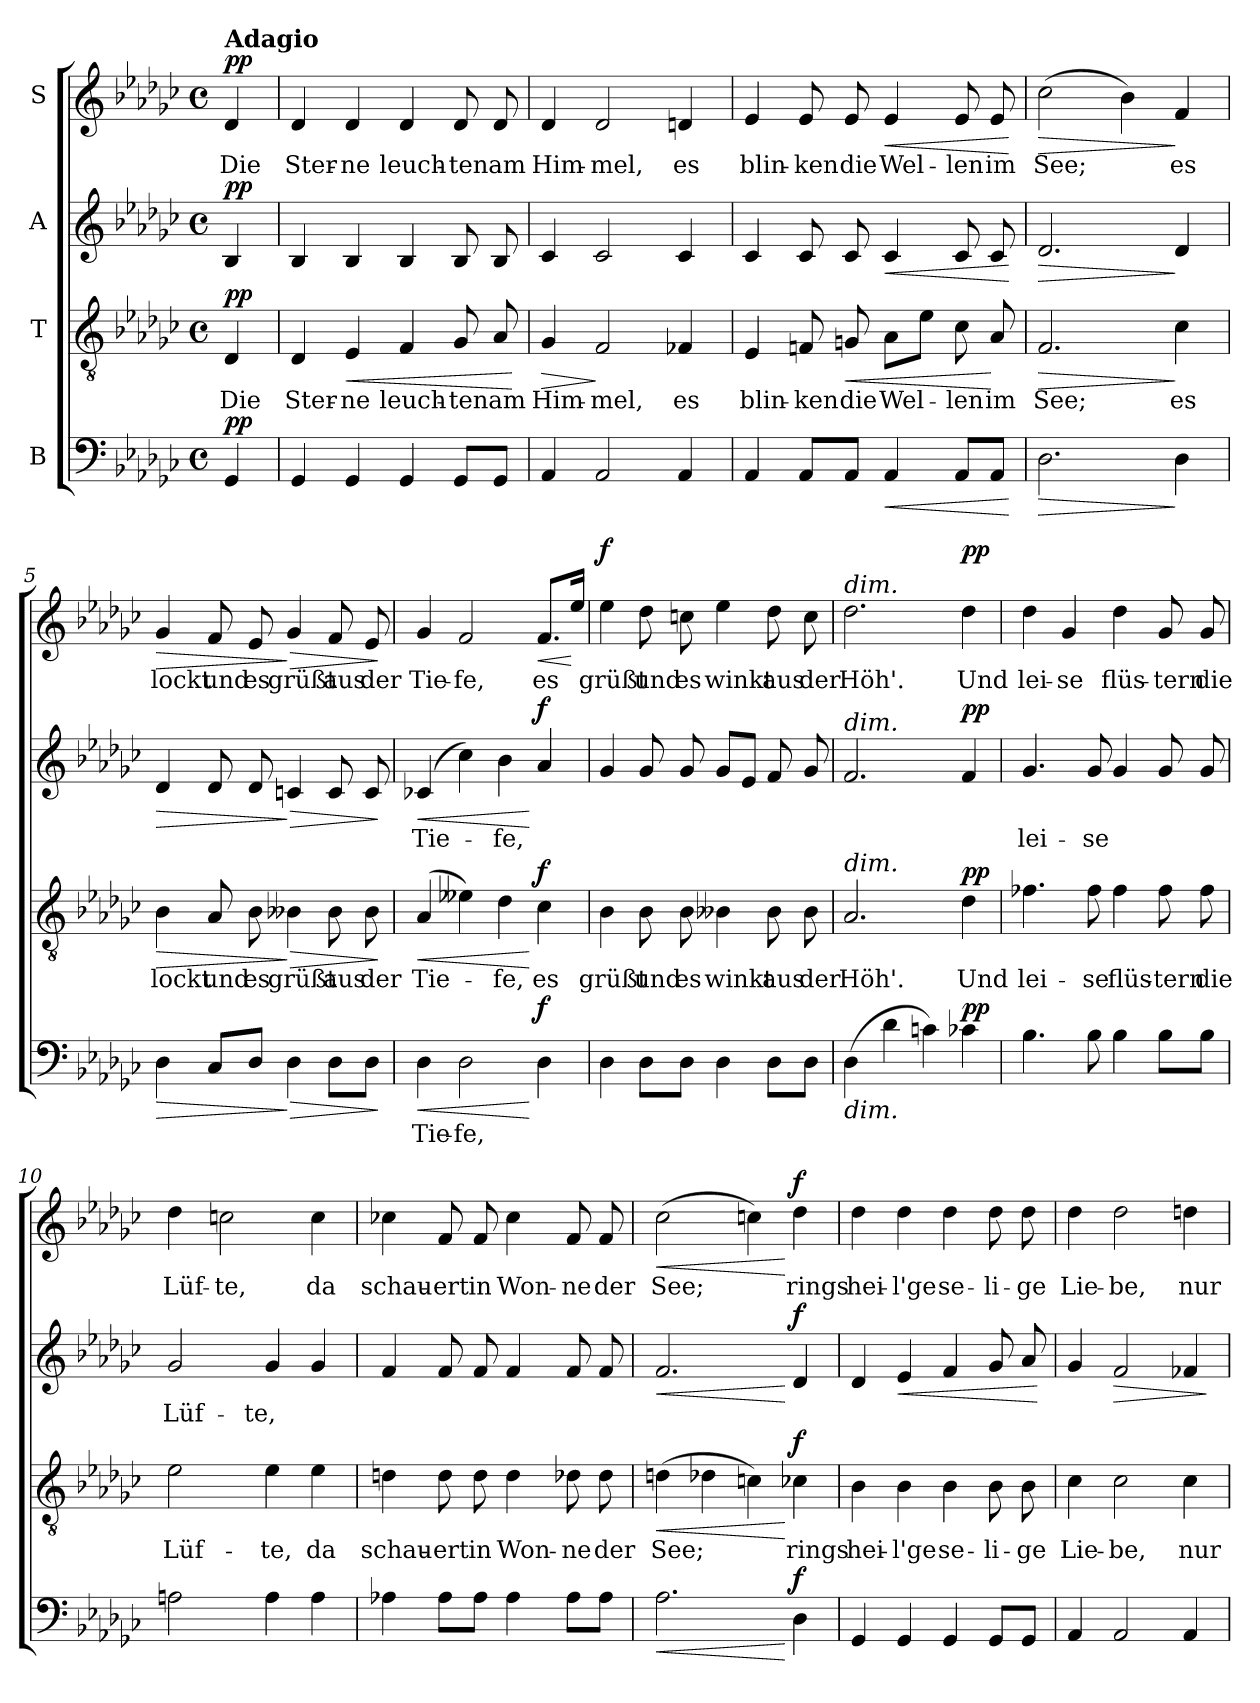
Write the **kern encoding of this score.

**kern	**text	**dynam	**kern	**text	**dynam	**kern	**text	**dynam	**kern	**text	**dynam
*part4	*part4	*part4	*part3	*part3	*part3	*part2	*part2	*part2	*part1	*part1	*part1
*staff4	*staff4	*staff4	*staff3	*staff3	*staff3	*staff2	*staff2	*staff2	*staff1	*staff1	*staff1
*I"B	*	*	*I"T	*	*	*I"A	*	*	*I"S	*	*
*clefF4	*	*	*clefGv2	*	*	*clefG2	*	*	*clefG2	*	*
*k[b-e-a-d-g-c-]	*	*	*k[b-e-a-d-g-c-]	*	*	*k[b-e-a-d-g-c-]	*	*	*k[b-e-a-d-g-c-]	*	*
*M4/4	*	*	*M4/4	*	*	*M4/4	*	*	*M4/4	*	*
*met(c)	*	*	*met(c)	*	*	*met(c)	*	*	*met(c)	*	*
*MM60	*	*	*MM60	*	*	*MM60	*	*	*MM60	*	*
=	=	=	=	=	=	=	=	=	=	=	=
!	!	!	!	!	!	!	!	!	!LO:TX:a:B:t=Adagio	!	!
!	!	!LO:DY:a	!	!	!LO:DY:a	!	!	!LO:DY:a	!	!	!LO:DY:a
4GG-/	.	pp	4D-/	Die	pp	4B-/	.	pp	4d-/	Die	pp
=1	=1	=1	=1	=1	=1	=1	=1	=1	=1	=1	=1
4GG-/	.	.	4D-/	Ster-	.	4B-/	.	.	4d-/	Ster-	.
!	!	!	!	!	!LO:HP:b	!	!	!	!	!	!
4GG-/	.	.	4E-/	-ne	<	4B-/	.	.	4d-/	-ne	.
4GG-/	.	.	4F/	leuch-	.	4B-/	.	.	4d-/	leuch-	.
8GG-/L	.	.	8G-/	-ten	.	8B-/	.	.	8d-/	-ten	.
8GG-/J	.	.	8A-/	am	.	8B-/	.	.	8d-/	am	.
.	.	.	.	.	[	.	.	.	.	.	.
=2	=2	=2	=2	=2	=2	=2	=2	=2	=2	=2	=2
!	!	!	!	!	!LO:HP:b	!	!	!	!	!	!
4AA-/	.	.	4G-/	Him-	>	4c-/	.	.	4d-/	Him-	.
2AA-/	.	.	2F/	-mel,	]	2c-/	.	.	2d-/	-mel,	.
4AA-/	.	.	4F-X/	es	.	4c-/	.	.	4dn/	es	.
=3	=3	=3	=3	=3	=3	=3	=3	=3	=3	=3	=3
4AA-/	.	.	4E-/	blin-	.	4c-/	.	.	4e-/	blin-	.
8AA-/L	.	.	8Fn/	-ken	.	8c-/	.	.	8e-/	-ken	.
!	!	!	!	!	!LO:HP:b	!	!	!	!	!	!
8AA-/J	.	.	8Gn/	die	<	8c-/	.	.	8e-/	die	.
!	!	!LO:HP:b	!	!	!	!	!	!LO:HP:b	!	!	!LO:HP:b
4AA-/	.	<	8A-\L	Wel-	.	4c-/	.	<	4e-/	Wel-	<
.	.	.	8e-\J	.	.	.	.	.	.	.	.
8AA-/L	.	.	8c-\	-len	.	8c-/	.	.	8e-/	-len	.
8AA-/J	.	.	8A-/	im	[	8c-/	.	.	8e-/	im	.
.	.	[	.	.	.	.	.	[	.	.	[
=4	=4	=4	=4	=4	=4	=4	=4	=4	=4	=4	=4
!	!	!LO:HP:b	!	!	!LO:HP:b	!	!	!LO:HP:b	!	!	!LO:HP:b
2.D-\	.	>	2.F/	See;	>	2.d-/	.	>	(2cc-\	See;	>
.	.	.	.	.	.	.	.	.	4b-\)	.	.
4D-\	.	]	4c-\	es	]	4d-/	.	]	4f/	es	]
!!LO:LB:g=z
=5	=5	=5	=5	=5	=5	=5	=5	=5	=5	=5	=5
!	!	!LO:HP:b	!	!	!LO:HP:b	!	!	!LO:HP:b	!	!	!LO:HP:b
4D-\	.	>	4B-\	lockt	>	4d-/	.	>	4g-/	lockt	>
8C-/L	.	.	8A-/	und	.	8d-/	.	.	8f/	und	.
8D-/J	.	.	8B-\	es	.	8d-/	.	.	8e-/	es	.
!	!	!LO:HP:n=1:b	!	!	!LO:HP:n=1:b	!	!	!LO:HP:n=1:b	!	!	!LO:HP:n=1:b
4D-\	.	] >	4B--X\	grüßt	] >	4cn/	.	] >	4g-/	grüßt	] >
8D-\L	.	.	8B--\	aus	.	8c/	.	.	8f/	aus	.
8D-\J	.	.	8B--\	der	.	8c/	.	.	8e-/	der	.
.	.	]	.	.	]	.	.	]	.	.	]
=6	=6	=6	=6	=6	=6	=6	=6	=6	=6	=6	=6
!	!	!LO:HP:b	!	!	!LO:HP:b	!	!	!LO:HP:b	!	!	!
4D-\	Tie-	<	(4A-/	Tie-	<	(4c-X/	Tie-	<	4g-/	Tie-	.
2D-\	-fe,	.	4e--X\)	.	.	4cc-\)	.	.	2f/	-fe,	.
.	.	.	4d-\	-fe,	.	4b-\	-fe,	.	.	.	.
!	!	!LO:DY:n=1:a	!	!	!LO:DY:n=1:a	!	!	!LO:DY:n=1:a	!	!	!LO:HP:b
4D-\	.	[ f	4c-\	es	[ f	4a-/	.	[ f	8.f/L	es	<
.	.	.	.	.	.	.	.	.	16ee-/Jk	.	[
=7	=7	=7	=7	=7	=7	=7	=7	=7	=7	=7	=7
!	!	!	!	!	!	!	!	!	!	!	!LO:DY:a
4D-\	.	.	4B-\	grüßt	.	4g-/	.	.	4ee-\	grüßt	f
8D-\L	.	.	8B-\	und	.	8g-/	.	.	8dd-\	und	.
8D-\J	.	.	8B-\	es	.	8g-/	.	.	8ccn\	es	.
4D-\	.	.	4B--X\	winkt	.	8g-/L	.	.	4ee-\	winkt	.
.	.	.	.	.	.	8e-/J	.	.	.	.	.
8D-\L	.	.	8B--\	aus	.	8f/	.	.	8dd-\	aus	.
8D-\J	.	.	8B--\	der	.	8g-/	.	.	8cc\	der	.
=8	=8	=8	=8	=8	=8	=8	=8	=8	=8	=8	=8
!	!	!	!	!	!	!	!	!	!LO:TX:a:i:t=dim.	!	!
!	!	!	!	!	!	!LO:TX:a:i:t=dim.	!	!	!	!	!
!	!	!	!LO:TX:a:i:t=dim.	!	!	!	!	!	!	!	!
!LO:TX:b:i:t=dim.	!	!	!	!	!	!	!	!	!	!	!
(4D-\	.	.	2.A-/	Höh'.	.	2.f/	.	.	2.dd-\	Höh'.	.
4d-\	.	.	.	.	.	.	.	.	.	.	.
4cn\)	.	.	.	.	.	.	.	.	.	.	.
!	!	!LO:DY:b	!	!	!LO:DY:a	!	!	!LO:DY:a	!	!	!LO:DY:a
4c-X\	.	pp	4d-\	Und	pp	4f/	.	pp	4dd-\	Und	pp
!!LO:LB:g=z
=9	=9	=9	=9	=9	=9	=9	=9	=9	=9	=9	=9
4.B-\	.	.	4.f-X\	lei-	.	4.g-/	lei-	.	4dd-\	lei-	.
.	.	.	.	.	.	.	.	.	4g-/	-se	.
8B-\	.	.	8f-\	-se	.	8g-/	-se	.	.	.	.
4B-\	.	.	4f-\	flüs-	.	4g-/	.	.	4dd-\	flüs-	.
8B-\L	.	.	8f-\	-tern	.	8g-/	.	.	8g-/	-tern	.
8B-\J	.	.	8f-\	die	.	8g-/	.	.	8g-/	die	.
=10	=10	=10	=10	=10	=10	=10	=10	=10	=10	=10	=10
2An\	.	.	2e-\	Lüf-	.	2g-/	Lüf-	.	4dd-\	Lüf-	.
.	.	.	.	.	.	.	.	.	2ccn\	-te,	.
4A\	.	.	4e-\	-te,	.	4g-/	-te,	.	.	.	.
4A\	.	.	4e-\	da	.	4g-/	.	.	4cc\	da	.
=11	=11	=11	=11	=11	=11	=11	=11	=11	=11	=11	=11
4A-X\	.	.	4dn\	schau-	.	4f/	.	.	4cc-X\	schau-	.
8A-\L	.	.	8d\	-ert	.	8f/	.	.	8f/	-ert	.
8A-\J	.	.	8d\	in	.	8f/	.	.	8f/	in	.
4A-\	.	.	4d\	Won-	.	4f/	.	.	4cc-\	Won-	.
8A-\L	.	.	8d-X\	-ne	.	8f/	.	.	8f/	-ne	.
8A-\J	.	.	8d-\	der	.	8f/	.	.	8f/	der	.
=12	=12	=12	=12	=12	=12	=12	=12	=12	=12	=12	=12
!	!	!LO:HP:b	!	!	!LO:HP:b	!	!	!LO:HP:b	!	!	!LO:HP:b
2.A-\	.	<	(4dn\	See;	<	2.f/	.	<	(2cc-\	See;	<
.	.	.	4d-X\	.	.	.	.	.	.	.	.
.	.	.	4cn\)	.	.	.	.	.	4ccn\)	.	.
!	!	!LO:DY:n=1:a	!	!	!LO:DY:n=1:a	!	!	!LO:DY:n=1:a	!	!	!LO:DY:n=1:a
4D-\	.	[ f	4c-X\	rings	[ f	4d-/	.	[ f	4dd-\	rings	[ f
!!LO:PB:g=z
=13	=13	=13	=13	=13	=13	=13	=13	=13	=13	=13	=13
4GG-/	.	.	4B-\	hei-	.	4d-/	.	.	4dd-\	hei-	.
!	!	!	!	!	!	!	!	!LO:HP:b	!	!	!
4GG-/	.	.	4B-\	-l'ge	.	4e-/	.	<	4dd-\	-l'ge	.
4GG-/	.	.	4B-\	se-	.	4f/	.	.	4dd-\	se-	.
8GG-/L	.	.	8B-\	-li-	.	8g-/	.	.	8dd-\	-li-	.
8GG-/J	.	.	8B-\	-ge	.	8a-/	.	.	8dd-\	-ge	.
.	.	.	.	.	.	.	.	[	.	.	.
=14	=14	=14	=14	=14	=14	=14	=14	=14	=14	=14	=14
4AA-/	.	.	4c-\	Lie-	.	4g-/	.	.	4dd-\	Lie-	.
!	!	!	!	!	!	!	!	!LO:HP:b	!	!	!
2AA-/	.	.	2c-\	-be,	.	2f/	.	>	2dd-\	-be,	.
4AA-/	.	.	4c-\	nur	.	4f-X/	.	.	4ddn\	nur	.
.	.	.	.	.	.	.	.	]	.	.	.
=	=	=	=	=	=	=	=	=	=	=	=
*-	*-	*-	*-	*-	*-	*-	*-	*-	*-	*-	*-
